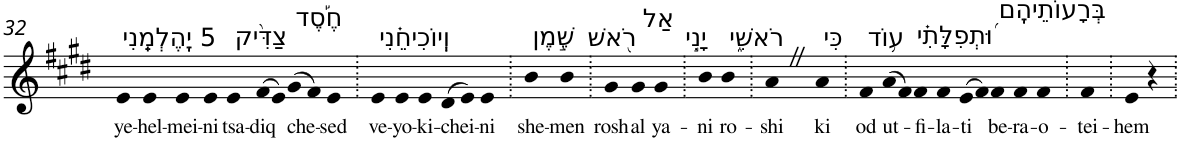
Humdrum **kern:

**kern	**text
*part1	*part1
*staff1	*staff1
*I"Piano	*
*I'Pno	*
!!LO:PB:g=z
*clefG2	*
*k[f#c#g#d#]	*
*E:	*
=32	=32
!LO:TX:a:t=5 יֶֽהֶלְמֵֽנִי	!
!	!LO:LY:b
4e	ye-
!	!LO:LY:b
4e	-hel-
!	!LO:LY:b
4e	-mei-
!	!LO:LY:b
4e	-ni
!LO:TX:a:t=צַדִּ֨יק	!
!	!LO:LY:b
4e	tsa-
!	!LO:LY:b
(>8f#	-diq
8e)	.
!LO:TX:a:t=חֶ֡סֶד	!
!	!LO:LY:b
(>8g#	che-
8f#)	.
!	!LO:LY:b
4e	-sed
=33.	=33.
!LO:TX:a:t=וְֽיוֹכִיחֵ֗נִי	!
!	!LO:LY:b
4e	ve-
!	!LO:LY:b
4e	-yo-
!	!LO:LY:b
4e	-ki-
!	!LO:LY:b
(>8d#	-chei-
8e)	.
!	!LO:LY:b
4e	-ni
=34.	=34.
!LO:TX:a:t=שֶׁ֣מֶן	!
!	!LO:LY:b
4b	she-
!	!LO:LY:b
4b	-men
=35.	=35.
!LO:TX:a:t=רֹ֭אשׁ	!
!	!LO:LY:b
4g#	rosh
!LO:TX:a:t=אַל	!
!	!LO:LY:b
4g#	al
!LO:TX:a:t=יָנִ֣י	!
!	!LO:LY:b
4g#	ya-
=36.	=36.
!	!LO:LY:b
4b	-ni
!LO:TX:a:t=רֹאשִׁ֑י	!
!	!LO:LY:b
4b	ro-
=37.	=37.
!	!LO:LY:b
4aZ	-shi
!LO:TX:a:t=כִּי	!
!	!LO:LY:b
4a	ki
=38.	=38.
!LO:TX:a:t=ע֥וֹד	!
!	!LO:LY:b
4f#	od
!LO:TX:a:t=וּ֝תְפִלָּתִ֗י	!
!	!LO:LY:b
(>8a	ut-
8f#)	.
!	!LO:LY:b
4f#	-fi-
!	!LO:LY:b
4f#	-la-
!	!LO:LY:b
(>8e	-ti
8f#)	.
!LO:TX:a:t=בְּרָעוֹתֵיהֶֽם	!
!	!LO:LY:b
4f#	be-
!	!LO:LY:b
4f#	-ra-
!	!LO:LY:b
4f#	-o-
=39.	=39.
!	!LO:LY:b
4f#	-tei-
=40.	=40.
!	!LO:LY:b
4e	-hem
4r	.
=.	=.
*-	*-
